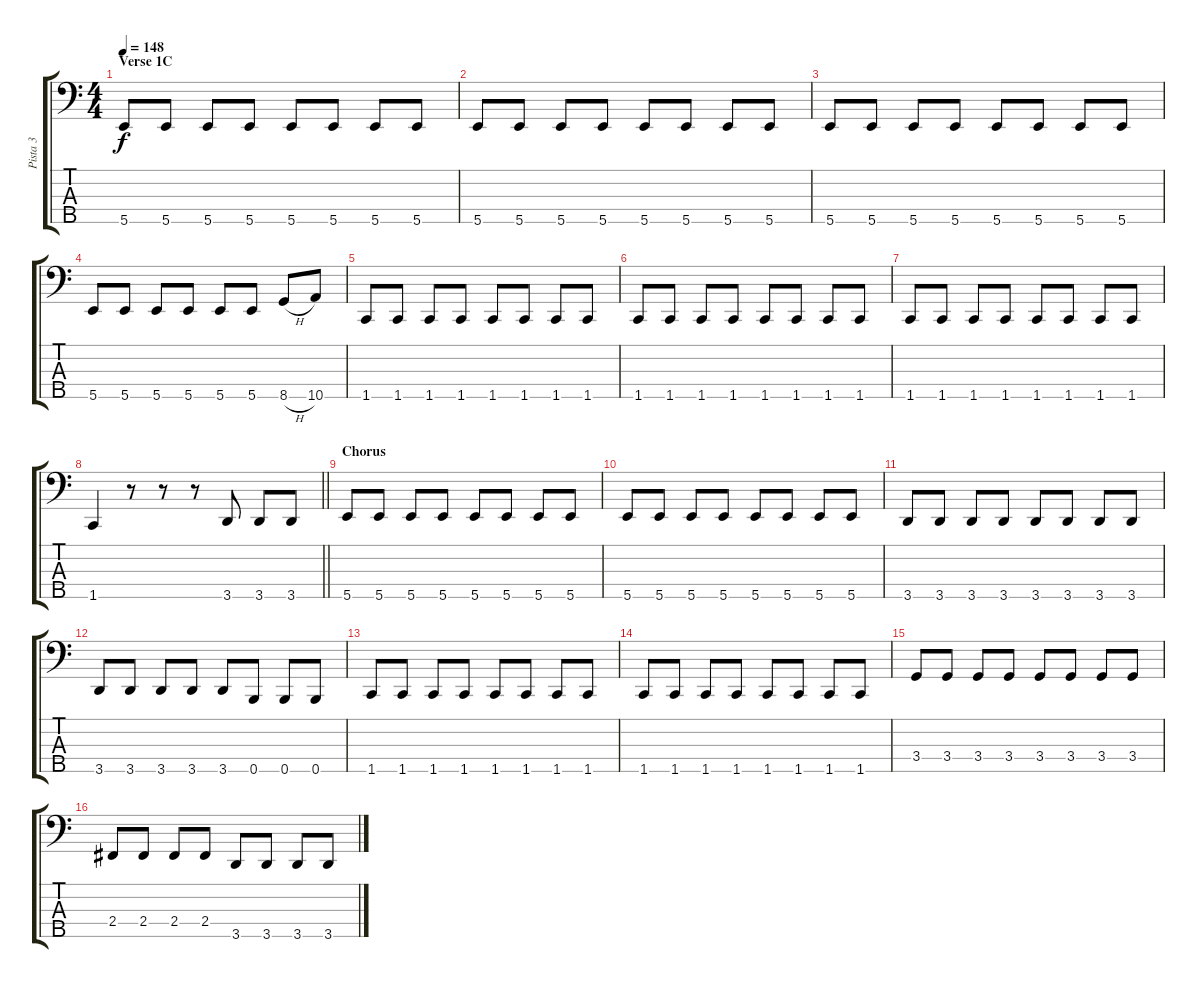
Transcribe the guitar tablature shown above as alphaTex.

\track ("Pista 3" "Pista 3") {instrument electricbassfinger}
\staff {score tabs}
\tuning (G2 D2 A1 E1 B0) {hide}
\ts (4 4)
\section ("" "Verse 1C")
\tempo 148
\clef f4
\ks c
5.5.8{dy f} 5.5.8 5.5.8 5.5.8 5.5.8 5.5.8 5.5.8 5.5.8 |
5.5.8 5.5.8 5.5.8 5.5.8 5.5.8 5.5.8 5.5.8 5.5.8 |
5.5.8 5.5.8 5.5.8 5.5.8 5.5.8 5.5.8 5.5.8 5.5.8 |
5.5.8 5.5.8 5.5.8 5.5.8 5.5.8 5.5.8 8.5{h}.8 10.5.8 |
1.5.8 1.5.8 1.5.8 1.5.8 1.5.8 1.5.8 1.5.8 1.5.8 |
1.5.8 1.5.8 1.5.8 1.5.8 1.5.8 1.5.8 1.5.8 1.5.8 |
1.5.8 1.5.8 1.5.8 1.5.8 1.5.8 1.5.8 1.5.8 1.5.8 |
\barLineRight lightlight
1.5.4 r.8 r.8 r.8 3.5.8 3.5.8 3.5.8 |
\section ("" "Chorus")
5.5.8 5.5.8 5.5.8 5.5.8 5.5.8 5.5.8 5.5.8 5.5.8 |
5.5.8 5.5.8 5.5.8 5.5.8 5.5.8 5.5.8 5.5.8 5.5.8 |
3.5.8 3.5.8 3.5.8 3.5.8 3.5.8 3.5.8 3.5.8 3.5.8 |
3.5.8 3.5.8 3.5.8 3.5.8 3.5.8 0.5.8 0.5.8 0.5.8 |
1.5.8 1.5.8 1.5.8 1.5.8 1.5.8 1.5.8 1.5.8 1.5.8 |
1.5.8 1.5.8 1.5.8 1.5.8 1.5.8 1.5.8 1.5.8 1.5.8 |
3.4.8 3.4.8 3.4.8 3.4.8 3.4.8 3.4.8 3.4.8 3.4.8 |
2.4.8 2.4.8 2.4.8 2.4.8 3.5.8 3.5.8 3.5.8 3.5.8
